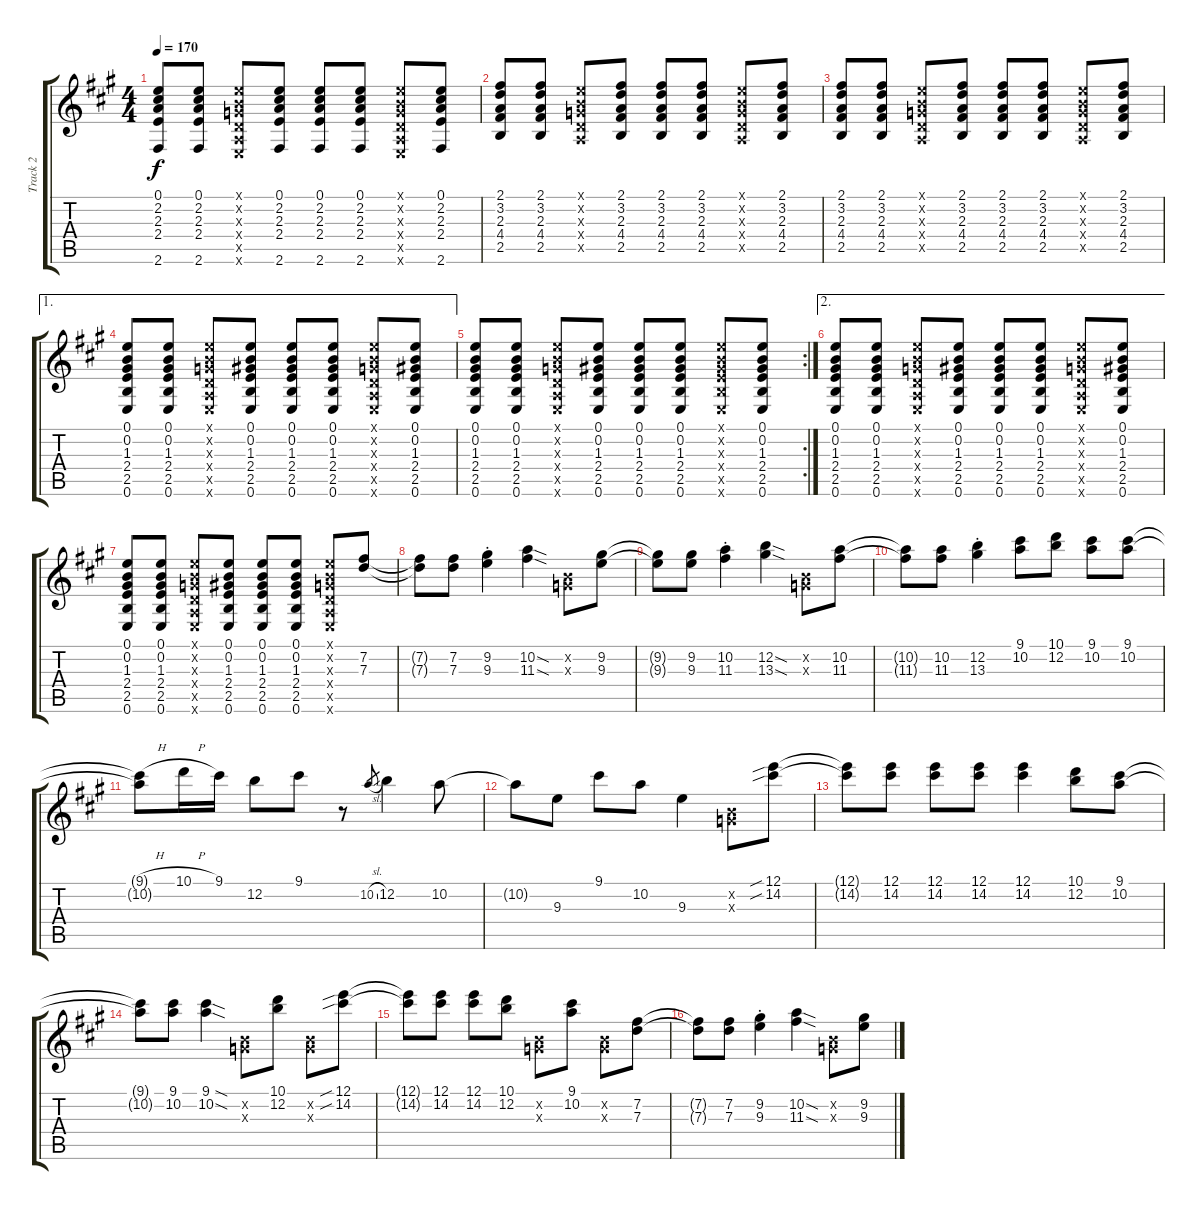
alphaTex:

\track ("Track 2" "Track 2") {instrument acousticguitarnylon}
\staff {score tabs}
\tuning (E4 B3 G3 D3 A2 E2) {hide}
\ts (4 4)
\tempo 170
\clef g2
\ks a
(0.1 2.2 2.3 2.4 2.6).8{dy f} (0.1 2.2 2.3 2.4 2.6).8 (0.1{x} 0.2{x} 0.3{x} 0.4{x} 0.5{x} 0.6{x}).8 (0.1 2.2 2.3 2.4 2.6).8 (0.1 2.2 2.3 2.4 2.6).8 (0.1 2.2 2.3 2.4 2.6).8 (0.1{x} 0.2{x} 0.3{x} 0.4{x} 0.5{x} 0.6{x}).8 (0.1 2.2 2.3 2.4 2.6).8 |
(2.1 3.2 2.3 4.4 2.5).8 (2.1 3.2 2.3 4.4 2.5).8 (0.1{x} 0.2{x} 0.3{x} 0.4{x} 0.5{x}).8 (2.1 3.2 2.3 4.4 2.5).8 (2.1 3.2 2.3 4.4 2.5).8 (2.1 3.2 2.3 4.4 2.5).8 (0.1{x} 0.2{x} 0.3{x} 0.4{x} 0.5{x}).8 (2.1 3.2 2.3 4.4 2.5).8 |
(2.1 3.2 2.3 4.4 2.5).8 (2.1 3.2 2.3 4.4 2.5).8 (0.1{x} 0.2{x} 0.3{x} 0.4{x} 0.5{x}).8 (2.1 3.2 2.3 4.4 2.5).8 (2.1 3.2 2.3 4.4 2.5).8 (2.1 3.2 2.3 4.4 2.5).8 (0.1{x} 0.2{x} 0.3{x} 0.4{x} 0.5{x}).8 (2.1 3.2 2.3 4.4 2.5).8 |
\ae 1
(0.1 0.2 1.3 2.4 2.5 0.6).8 (0.1 0.2 1.3 2.4 2.5 0.6).8 (0.1{x} 0.2{x} 0.3{x} 0.4{x} 0.5{x} 0.6{x}).8 (0.1 0.2 1.3 2.4 2.5 0.6).8 (0.1 0.2 1.3 2.4 2.5 0.6).8 (0.1 0.2 1.3 2.4 2.5 0.6).8 (0.1{x} 0.2{x} 0.3{x} 0.4{x} 0.5{x} 0.6{x}).8 (0.1 0.2 1.3 2.4 2.5 0.6).8 |
\rc 2
(0.1 0.2 1.3 2.4 2.5 0.6).8 (0.1 0.2 1.3 2.4 2.5 0.6).8 (0.1{x} 0.2{x} 0.3{x} 0.4{x} 0.5{x} 0.6{x}).8 (0.1 0.2 1.3 2.4 2.5 0.6).8 (0.1 0.2 1.3 2.4 2.5 0.6).8 (0.1 0.2 1.3 2.4 2.5 0.6).8 (0.1{x} 0.2{x} 1.3{x} 2.4{x} 2.5{x} 0.6{x}).8 (0.1 0.2 1.3 2.4 2.5 0.6).8 |
\ae 2
(0.1 0.2 1.3 2.4 2.5 0.6).8 (0.1 0.2 1.3 2.4 2.5 0.6).8 (0.1{x} 0.2{x} 0.3{x} 0.4{x} 0.5{x} 0.6{x}).8 (0.1 0.2 1.3 2.4 2.5 0.6).8 (0.1 0.2 1.3 2.4 2.5 0.6).8 (0.1 0.2 1.3 2.4 2.5 0.6).8 (0.1{x} 0.2{x} 0.3{x} 0.4{x} 0.5{x} 0.6{x}).8 (0.1 0.2 1.3 2.4 2.5 0.6).8 |
(0.1 0.2 1.3 2.4 2.5 0.6).8 (0.1 0.2 1.3 2.4 2.5 0.6).8 (0.1{x} 0.2{x} 0.3{x} 0.4{x} 0.5{x} 0.6{x}).8 (0.1 0.2 1.3 2.4 2.5 0.6).8 (0.1 0.2 1.3 2.4 2.5 0.6).8 (0.1 0.2 1.3 2.4 2.5 0.6).8 (0.1{x} 0.2{x} 0.3{x} 0.4{x} 0.5{x} 0.6{x}).8 (7.2 7.3).8 |
(7.2{t} 7.3{t}).8 (7.2 7.3).8 (9.2{st} 9.3{st}).4 (10.2{sod} 11.3{sod}).4 (0.2{x} 0.3{x}).8 (9.2 9.3).8 |
(9.2{t} 9.3{t}).8 (9.2 9.3).8 (10.2{st} 11.3{st}).4 (12.2{sod} 13.3{sod}).4 (0.2{x} 0.3{x}).8 (10.2 11.3).8 |
(10.2{t} 11.3{t}).8 (10.2 11.3).8 (12.2{st} 13.3{st}).4 (9.1 10.2).8 (10.1 12.2).8 (9.1 10.2).8 (9.1 10.2).8 |
(9.1{h t} 10.2{t}).8 10.1{h}.16 9.1.16 12.2.8 9.1.8 r.8 10.2{sl}.8{gr} 12.2.4 10.2.8 |
10.2{t}.8 9.3.8 9.1.8 10.2.8 9.3.4 (0.2{x} 0.3{x}).8 (12.1{sib} 14.2{sib}).8 |
(12.1{t} 14.2{t}).8 (12.1 14.2).8 (12.1 14.2).8 (12.1 14.2).8 (12.1 14.2).4 (10.1 12.2).8 (9.1 10.2).8 |
(9.1{t} 10.2{t}).8 (9.1 10.2).8 (9.1{sod} 10.2{sod}).4 (0.2{x} 0.3{x}).8 (10.1 12.2).8 (0.2{x} 0.3{x}).8 (12.1{sib} 14.2{sib}).8 |
(12.1{t} 14.2{t}).8 (12.1 14.2).8 (12.1 14.2).8 (10.1 12.2).8 (0.2{x} 0.3{x}).8 (9.1 10.2).8 (0.2{x} 0.3{x}).8 (7.2 7.3).8 |
(7.2{t} 7.3{t}).8 (7.2 7.3).8 (9.2{st} 9.3{st}).4 (10.2{sod} 11.3{sod}).4 (0.2{x} 0.3{x}).8 (9.2 9.3).8
